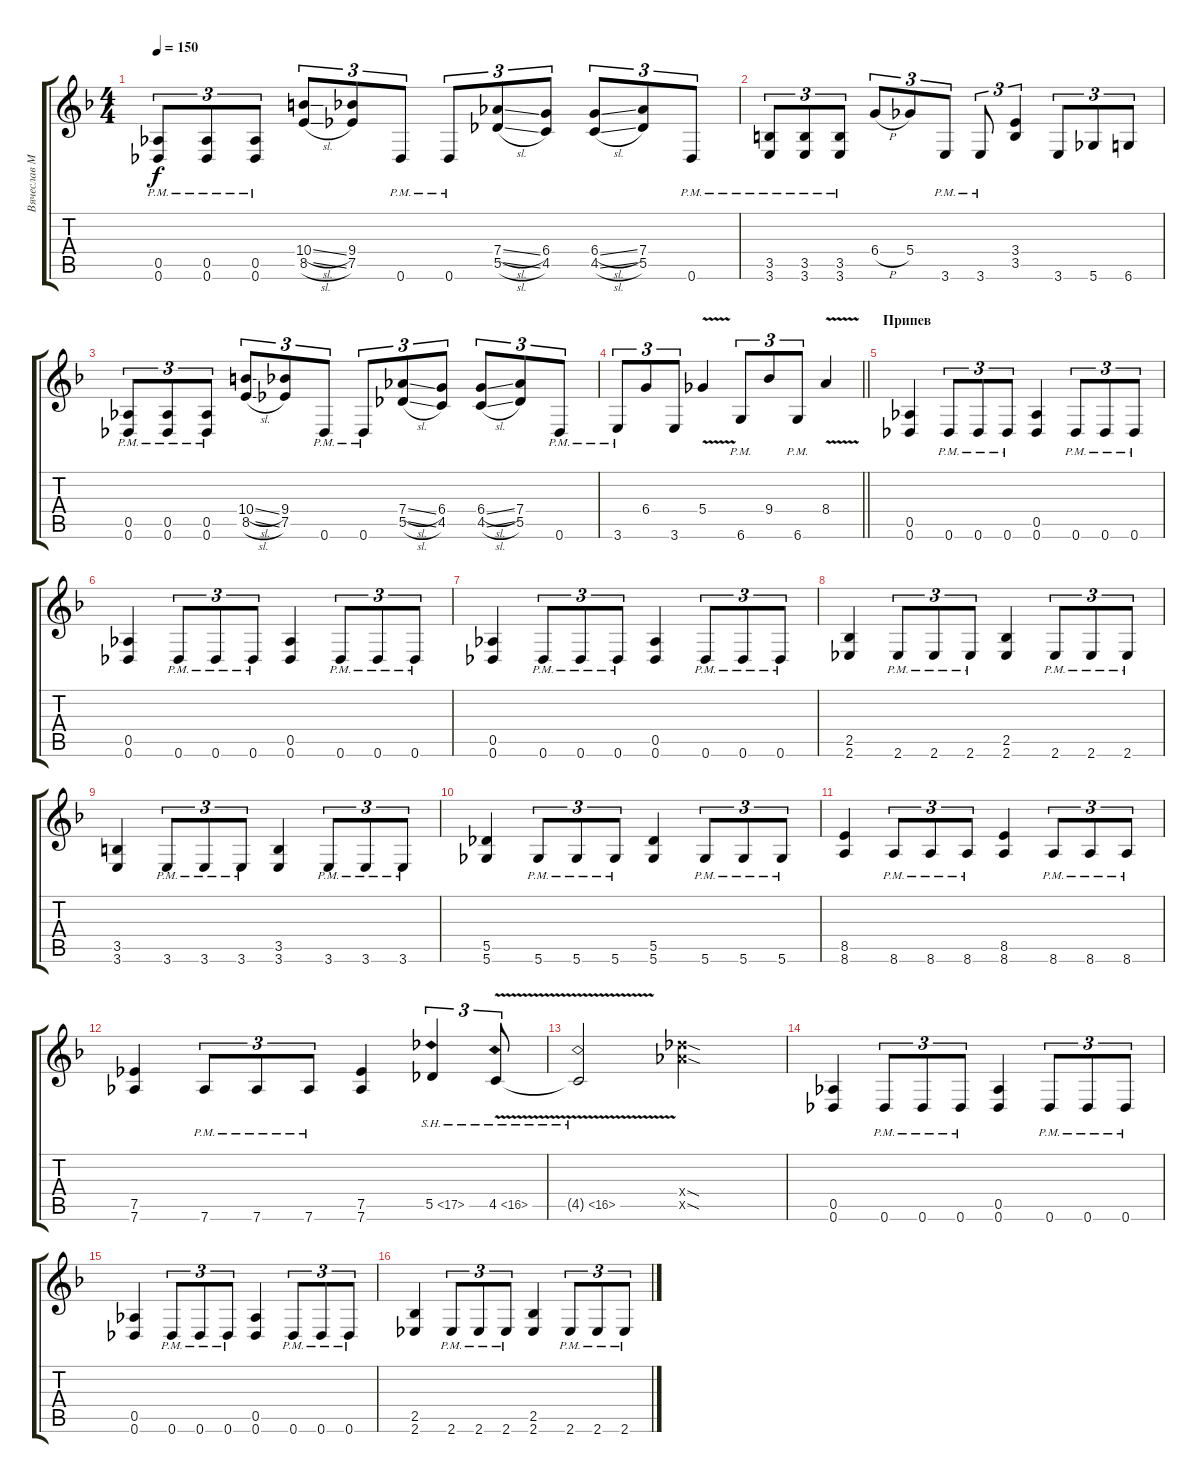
\track ("Вячеслав Молчанов" "Вячеслав М") {instrument distortionguitar}
\staff {score tabs}
\tuning (Eb4 Bb3 Gb3 Db3 Ab2 Db2) {hide}
\ts (4 4)
\tempo 150
\clef g2
\ks dminor
(0.5{pm} 0.6{pm}).8{tu (3 2) dy f} (0.5{pm} 0.6{pm}).8{tu (3 2)} (0.5{pm} 0.6{pm}).8{tu (3 2)} (10.4{sl} 8.5{sl}).8{tu (3 2)} (9.4 7.5).8{tu (3 2)} 0.6{pm}.8{tu (3 2)} 0.6{pm}.8{tu (3 2)} (7.4{sl} 5.5{sl}).8{tu (3 2)} (6.4 4.5).8{tu (3 2)} (6.4{sl} 4.5{sl}).8{tu (3 2)} (7.4 5.5).8{tu (3 2)} 0.6{pm}.8{tu (3 2)} |
(3.5{pm} 3.6{pm}).8{tu (3 2)} (3.5{pm} 3.6{pm}).8{tu (3 2)} (3.5{pm} 3.6{pm}).8{tu (3 2)} 6.4{h}.8{tu (3 2)} 5.4.8{tu (3 2)} 3.6{pm}.8{tu (3 2)} 3.6{pm}.8{tu (3 2)} (3.4 3.5).4{tu (3 2)} 3.6.8{tu (3 2)} 5.6.8{tu (3 2)} 6.6.8{tu (3 2)} |
(0.5{pm} 0.6{pm}).8{tu (3 2)} (0.5{pm} 0.6{pm}).8{tu (3 2)} (0.5{pm} 0.6{pm}).8{tu (3 2)} (10.4{sl} 8.5{sl}).8{tu (3 2)} (9.4 7.5).8{tu (3 2)} 0.6{pm}.8{tu (3 2)} 0.6{pm}.8{tu (3 2)} (7.4{sl} 5.5{sl}).8{tu (3 2)} (6.4 4.5).8{tu (3 2)} (6.4{sl} 4.5{sl}).8{tu (3 2)} (7.4 5.5).8{tu (3 2)} 0.6{pm}.8{tu (3 2)} |
\barLineRight lightlight
3.6{pm}.8{tu (3 2)} 6.4.8{tu (3 2)} 3.6.8{tu (3 2)} 5.4{v}.4 6.6{pm}.8{tu (3 2)} 9.4.8{tu (3 2)} 6.6{pm}.8{tu (3 2)} 8.4{v}.4 |
\section ("" "Припев")
(0.5 0.6).4 0.6{pm}.8{tu (3 2)} 0.6{pm}.8{tu (3 2)} 0.6{pm}.8{tu (3 2)} (0.5 0.6).4 0.6{pm}.8{tu (3 2)} 0.6{pm}.8{tu (3 2)} 0.6{pm}.8{tu (3 2)} |
(0.5 0.6).4 0.6{pm}.8{tu (3 2)} 0.6{pm}.8{tu (3 2)} 0.6{pm}.8{tu (3 2)} (0.5 0.6).4 0.6{pm}.8{tu (3 2)} 0.6{pm}.8{tu (3 2)} 0.6{pm}.8{tu (3 2)} |
(0.5 0.6).4 0.6{pm}.8{tu (3 2)} 0.6{pm}.8{tu (3 2)} 0.6{pm}.8{tu (3 2)} (0.5 0.6).4 0.6{pm}.8{tu (3 2)} 0.6{pm}.8{tu (3 2)} 0.6{pm}.8{tu (3 2)} |
(2.5 2.6).4 2.6{pm}.8{tu (3 2)} 2.6{pm}.8{tu (3 2)} 2.6{pm}.8{tu (3 2)} (2.5 2.6).4 2.6{pm}.8{tu (3 2)} 2.6{pm}.8{tu (3 2)} 2.6{pm}.8{tu (3 2)} |
(3.5 3.6).4 3.6{pm}.8{tu (3 2)} 3.6{pm}.8{tu (3 2)} 3.6{pm}.8{tu (3 2)} (3.5 3.6).4 3.6{pm}.8{tu (3 2)} 3.6{pm}.8{tu (3 2)} 3.6{pm}.8{tu (3 2)} |
(5.5 5.6).4 5.6{pm}.8{tu (3 2)} 5.6{pm}.8{tu (3 2)} 5.6{pm}.8{tu (3 2)} (5.5 5.6).4 5.6{pm}.8{tu (3 2)} 5.6{pm}.8{tu (3 2)} 5.6{pm}.8{tu (3 2)} |
(8.5 8.6).4 8.6{pm}.8{tu (3 2)} 8.6{pm}.8{tu (3 2)} 8.6{pm}.8{tu (3 2)} (8.5 8.6).4 8.6{pm}.8{tu (3 2)} 8.6{pm}.8{tu (3 2)} 8.6{pm}.8{tu (3 2)} |
(7.5 7.6).4 7.6{pm}.8{tu (3 2)} 7.6{pm}.8{tu (3 2)} 7.6{pm}.8{tu (3 2)} (7.5 7.6).4 5.5{sh 12}.4{tu (3 2)} 4.5{sh 12 v}.8{tu (3 2)} |
4.5{sh 12 v t}.2 (12.4{sod x} 12.5{sod x}).2 |
(0.5 0.6).4 0.6{pm}.8{tu (3 2)} 0.6{pm}.8{tu (3 2)} 0.6{pm}.8{tu (3 2)} (0.5 0.6).4 0.6{pm}.8{tu (3 2)} 0.6{pm}.8{tu (3 2)} 0.6{pm}.8{tu (3 2)} |
(0.5 0.6).4 0.6{pm}.8{tu (3 2)} 0.6{pm}.8{tu (3 2)} 0.6{pm}.8{tu (3 2)} (0.5 0.6).4 0.6{pm}.8{tu (3 2)} 0.6{pm}.8{tu (3 2)} 0.6{pm}.8{tu (3 2)} |
(2.5 2.6).4 2.6{pm}.8{tu (3 2)} 2.6{pm}.8{tu (3 2)} 2.6{pm}.8{tu (3 2)} (2.5 2.6).4 2.6{pm}.8{tu (3 2)} 2.6{pm}.8{tu (3 2)} 2.6{pm}.8{tu (3 2)}
